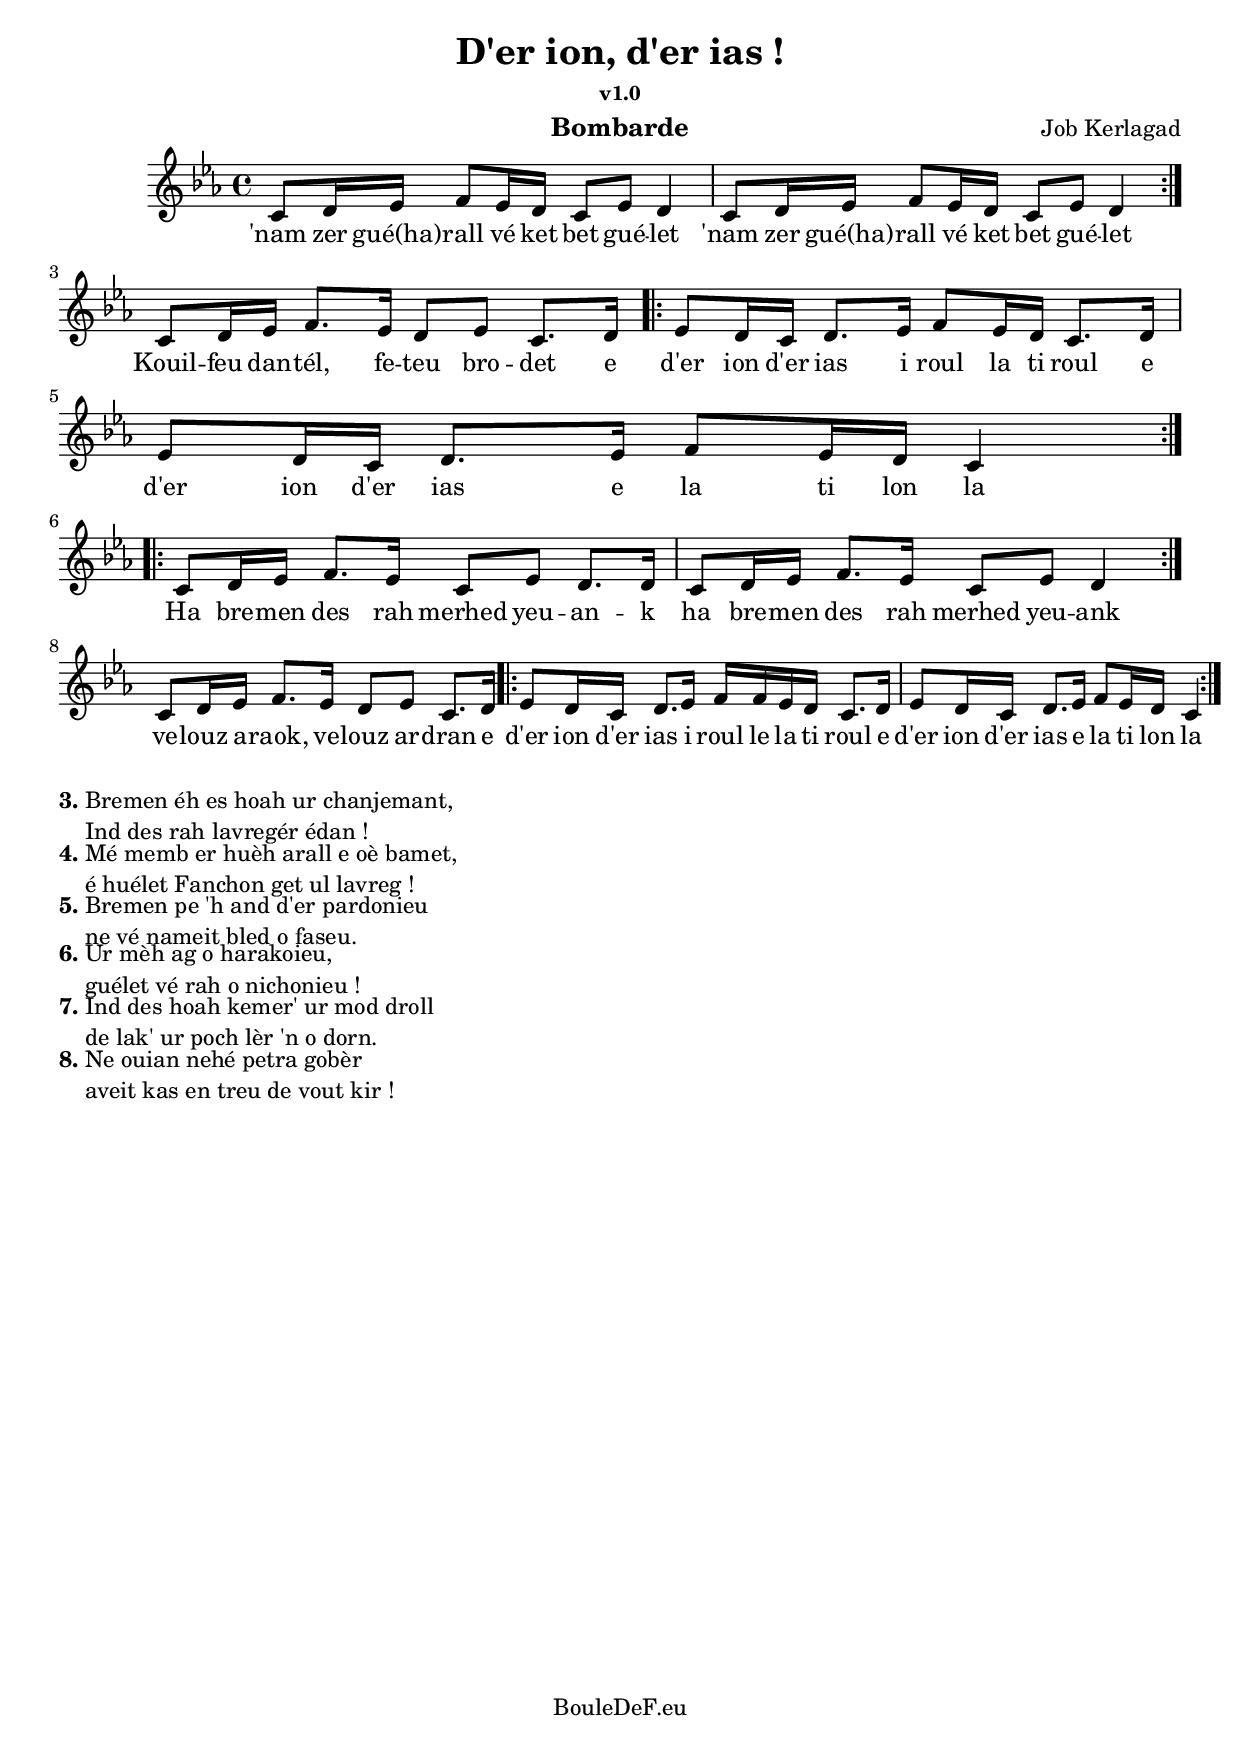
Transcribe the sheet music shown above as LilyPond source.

\version "2.14.2"
\include "italiano.ly"

\header {
	title = "D'er ion, d'er ias !"
	subsubtitle = "v1.0"
	composer = "Job Kerlagad"
	instrument = "Bombarde"
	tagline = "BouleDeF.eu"
}

\score {
	\new Staff \relative sib {
		\clef treble
		\key mib \major
		\time 4/4

		\repeat volta 2 {
			do8 re16 mib fa8 mib16 re do8 mib re4
			| do8 re16 mib fa8 mib16 re do8 mib re4
		}
		\break
		| do8 re16 mib fa8. mib16 re8 mib do8. re16
		\repeat volta 2 {
			| mib8 re16 do re8. mib16  fa8 mib16 re do8. re16
			| mib8 re16 do re8. mib16  fa8 mib16 re do4
		}
		\break

		\repeat volta 2 {
			| do8 re16 mib fa8. mib16 do8 mib re8. re16
			| do8 re16 mib fa8. mib16 do8 mib re4
		}
		\break
		| do8 re16 mib fa8. mib16 re8 mib do8. re16 \noBreak
		\repeat volta 2 {
			| mib8 re16 do re8. mib16 fa fa mib re do8. re16
			\noBreak
			| mib8 re16 do re8. mib16 fa8 mib16 re do4
		}
	}
	\addlyrics {
		'nam zer gué(ha) -- rall vé ket bet gué -- let
		| 'nam zer gué(ha) -- rall vé ket bet gué -- let
		| Kouil -- feu dan -- tél, fe -- teu bro -- det e
		| d'er ion d'er ias i roul la ti roul e
		| d'er ion d'er ias e la ti lon la
		| Ha bre -- men des rah merhed yeu -- an -- k
		| ha bre -- men des rah merhed yeu -- ank
		| ve -- louz a -- raok, ve -- louz ar -- dran e
		| d'er ion d'er ias i roul le la ti roul e
		| d'er ion d'er ias e la ti lon la
	}
}

\markup {
	\column {
		\line {
			\bold "3."
			\column {
				"Bremen éh es hoah ur chanjemant,"
				"Ind des rah lavregér édan !"
			}
		}
		\line {
			\bold "4."
			\column {
				"Mé memb er huèh arall e oè bamet,"
				"é huélet Fanchon get ul lavreg !"
			}
		}
		\line {
			\bold "5."
			\column {
				"Bremen pe 'h and d'er pardonieu"
				"ne vé nameit bled o faseu."
			}
		}
		\line {
			\bold "6."
			\column {
				"Ur mèh ag o harakoieu,"
				"guélet vé rah o nichonieu !"
			}
		}
		\line {
			\bold "7."
			\column {
				"Ind des hoah kemer' ur mod droll"
				"de lak' ur poch lèr 'n o dorn."
			}
		}
		\line {
			\bold "8."
			\column {
				"Ne ouian nehé petra gobèr"
				"aveit kas en treu de vout kir !"
			}
		}
	}
}

